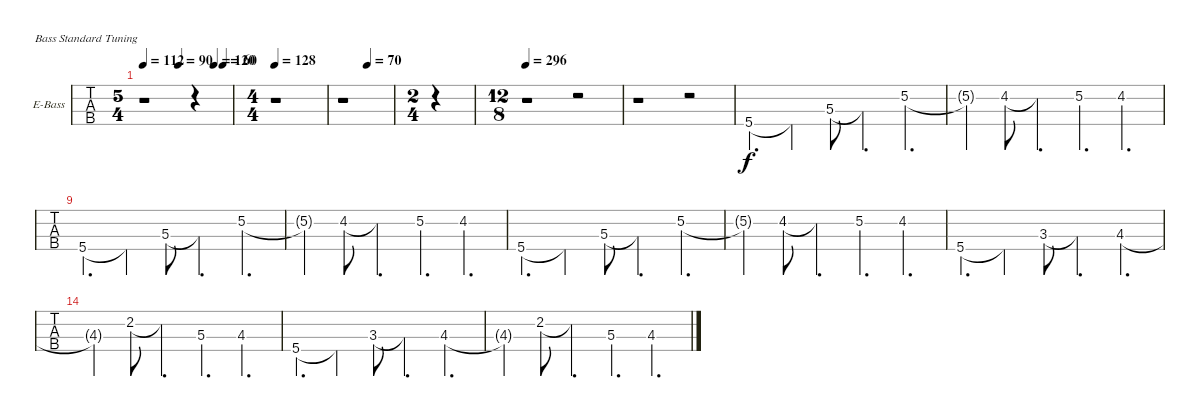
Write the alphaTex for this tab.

\bracketExtendMode nobrackets
\firstSystemTrackNameOrientation horizontal
\otherSystemsTrackNameOrientation horizontal
\defaultBarNumberDisplay FirstOfSystem
\track ("Bass" "E-Bass") {instrument electricbassfinger}
\staff {tabs}
\tuning (G2 D2 A1 E1)
\ts (5 4)
\tempo 112
\tempo (90 0.4)
\tempo (120 0.8)
\tempo (60 0.9)
\clef f4
\ks c
r.1{dy ff} r.4 |
\ts (4 4)
\tempo 128
r.1 |
\tempo (70 0.5)
r.1 |
\ts (2 4)
|
\ts (12 8)
\tempo 296
r.1 r.2 |
r.1 r.2 |
5.4.4{d dy f} 5.4{t}.4 5.3.8 5.3{t}.4{d} 5.2.4{d} |
5.2{t}.4 4.2.8 4.2{t}.4{d} 5.2.4{d} 4.2.4{d} |
5.4.4{d} 5.4{t}.4 5.3.8 5.3{t}.4{d} 5.2.4{d} |
5.2{t}.4 4.2.8 4.2{t}.4{d} 5.2.4{d} 4.2.4{d} |
5.4.4{d} 5.4{t}.4 5.3.8 5.3{t}.4{d} 5.2.4{d} |
5.2{t}.4 4.2.8 4.2{t}.4{d} 5.2.4{d} 4.2.4{d} |
5.4.4{d} 5.4{t}.4 3.3.8 3.3{t}.4{d} 4.3.4{d} |
4.3{t}.4 2.2.8 2.2{t}.4{d} 5.3.4{d} 4.3.4{d} |
5.4.4{d} 5.4{t}.4 3.3.8 3.3{t}.4{d} 4.3.4{d} |
4.3{t}.4 2.2.8 2.2{t}.4{d} 5.3.4{d} 4.3.4{d}
